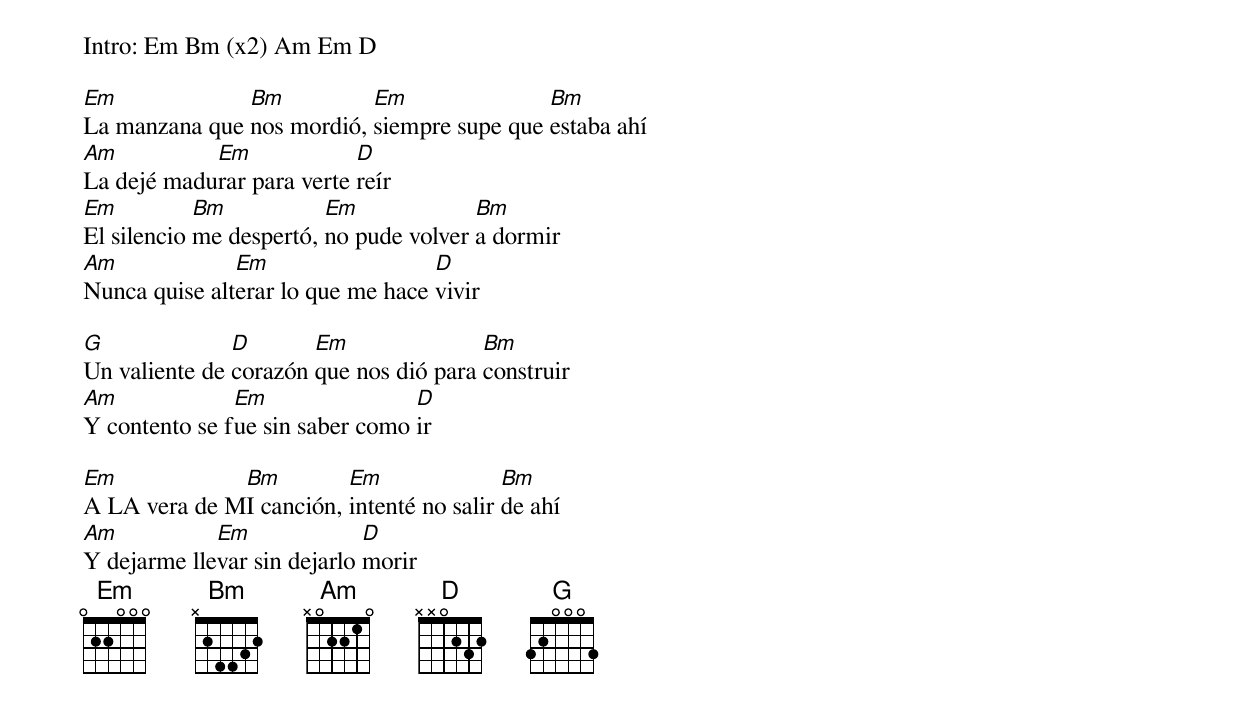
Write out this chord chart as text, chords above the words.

Intro: Em Bm (x2) Am Em D

Em             Bm          Em               Bm
La manzana que nos mordió, siempre supe que estaba ahí
Am          Em             D
La dejé madurar para verte reír
Em          Bm           Em             Bm
El silencio me despertó, no pude volver a dormir
Am             Em                  D
Nunca quise alterar lo que me hace vivir

G              D       Em               Bm
Un valiente de corazón que nos dió para construir
Am             Em                D
Y contento se fue sin saber como ir

Em            Bm         Em               Bm
A LA vera de MI canción, intenté no salir de ahí
Am           Em              D
Y dejarme llevar sin dejarlo morir
